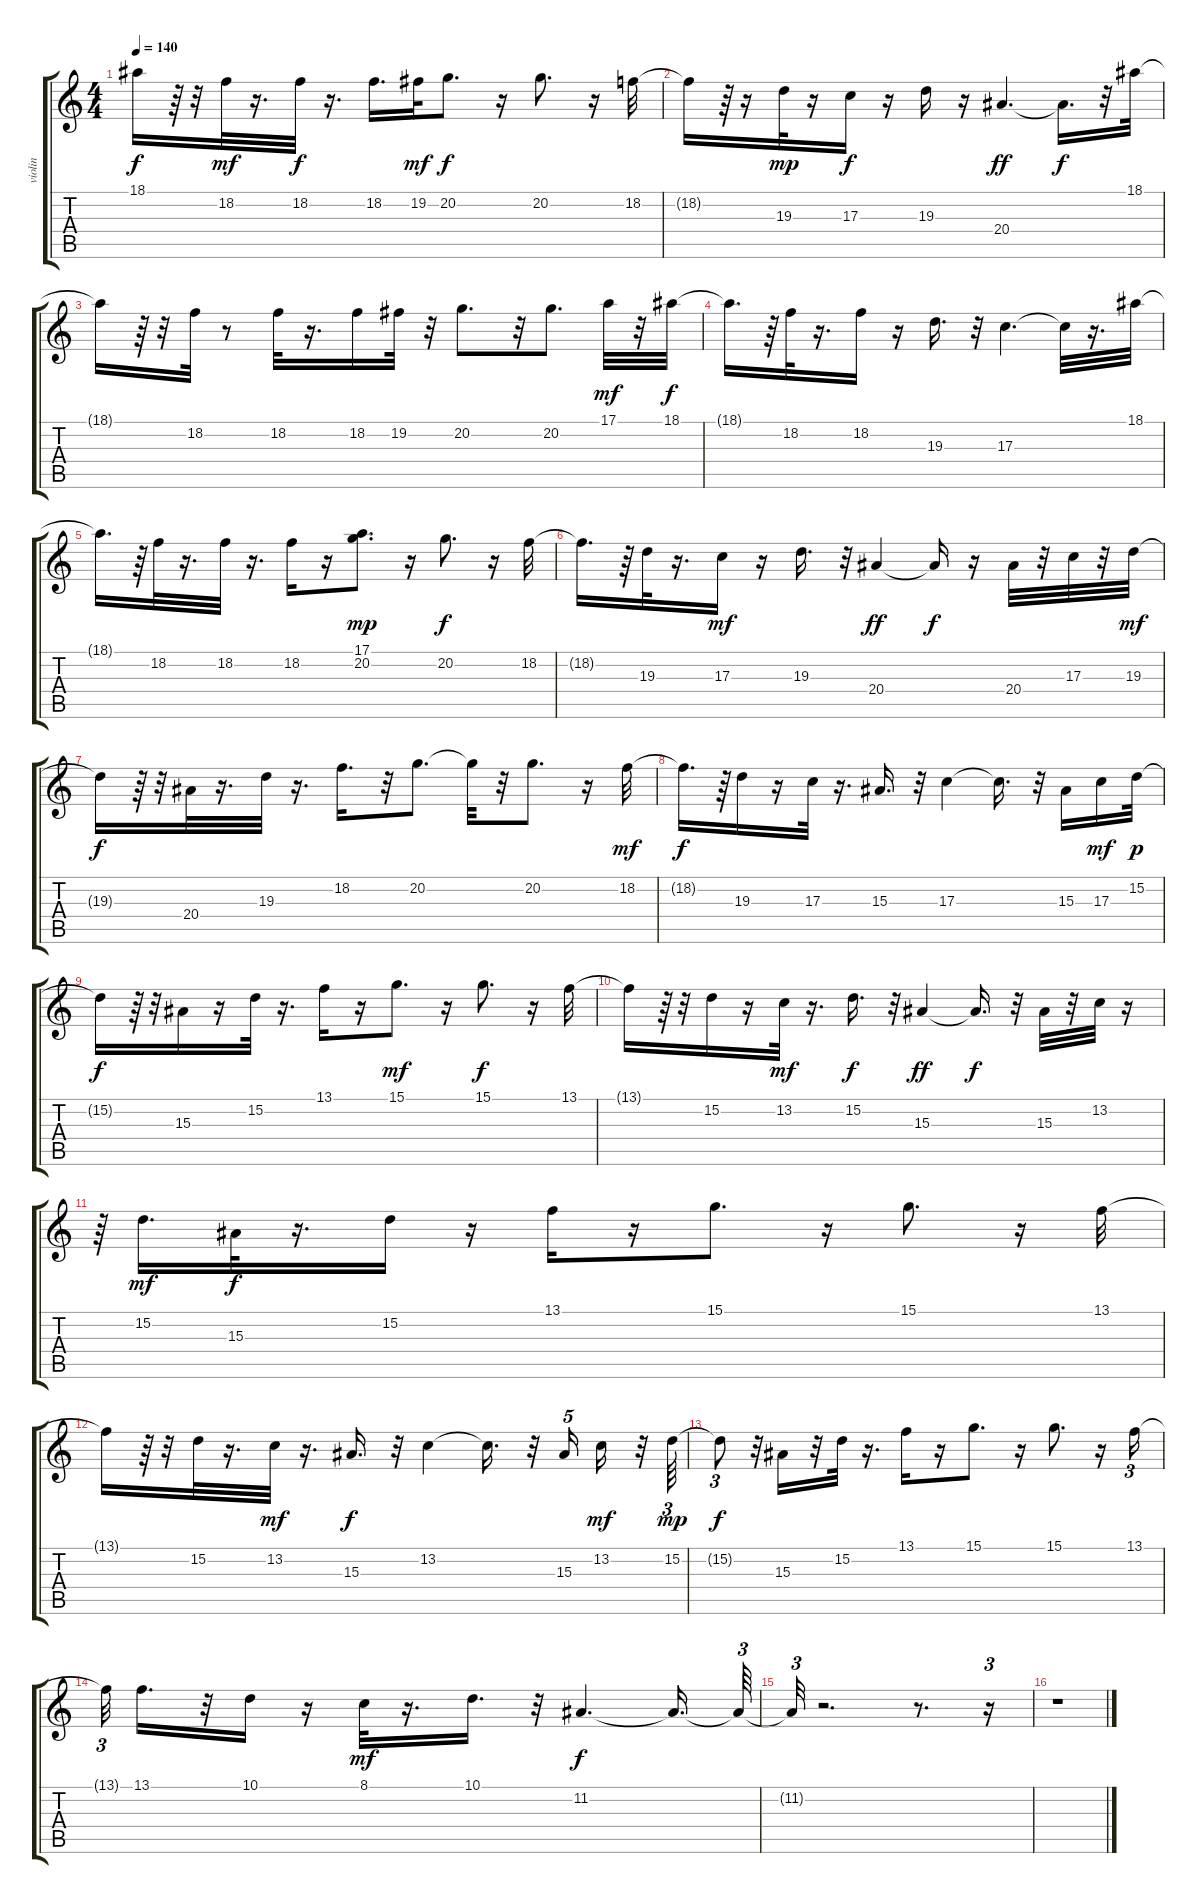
\track ("violin" "violin") {instrument violin}
\staff {score tabs}
\tuning (E4 B3 G3 D3 A2 E2) {hide}
\ts (4 4)
\tempo 140
\clef g2
\ks c
18.1{t}.16{dy f} r.64 r.32 18.2.32{dy mf} r.16{d} 18.2.32{dy f} r.16{d} 18.2.16{d} 19.2.32{dy mf} 20.2.8{d dy f} r.16 20.2.8{d} r.16 18.2.32 |
18.2{t}.16 r.64 r.16 19.3.32{dy mp} r.16 17.3.16{dy f} r.16 19.3.16 r.16 20.4.4{d dy ff} 20.4{t}.16{d dy f} r.32 18.1.32 |
18.1{t}.16 r.64 r.32 18.2.32 r.8 18.2.32 r.16{d} 18.2.16 19.2.32 r.32 20.2.8{d} r.32 20.2.8{d} 17.1.32{dy mf} r.32 18.1.32{dy f} |
18.1{t}.16{d} r.64 18.2.32 r.16{d} 18.2.16 r.16 19.3.16{d} r.32 17.3.4{d} 17.3{t}.32 r.16{d} 18.1.32 |
18.1{t}.16{d} r.64 18.2.32 r.16{d} 18.2.32 r.16{d} 18.2.16 r.16 (17.1 20.2).8{d dy mp} r.16 20.2.8{d dy f} r.16 18.2.32 |
18.2{t}.16{d} r.64 19.3.32 r.16{d} 17.3.16{dy mf} r.16 19.3.16{d} r.32 20.4.4{dy ff} 20.4{t}.16{dy f} r.16 20.4.32 r.32 17.3.32 r.32 19.3.32{dy mf} |
19.3{t}.16{dy f} r.64 r.32 20.4.32 r.16{d} 19.3.32 r.16{d} 18.2.16{d} r.32 20.2.8{d} 20.2{t}.32 r.32 20.2.8{d} r.16 18.2.32{dy mf} |
18.2{t}.16{d dy f} r.64 19.3.16 r.16 17.3.32 r.16{d} 15.3.16{d} r.32 17.3.4 17.3{t}.16{d} r.32 15.3.16 17.3.16{dy mf} 15.2.32{dy p} |
15.2{t}.16{dy f} r.64 r.32 15.3.16 r.16 15.2.32 r.16{d} 13.1.16 r.16 15.1.8{d dy mf} r.16 15.1.8{d dy f} r.16 13.1.32 |
13.1{t}.16 r.64 r.32 15.2.16 r.16 13.2.32{dy mf} r.16{d} 15.2.16{d dy f} r.32 15.3.4{dy ff} 15.3{t}.16{d dy f} r.32 15.3.32 r.32 13.2.32 r.16 |
r.64 15.2.16{d dy mf} 15.3.32{dy f} r.16{d} 15.2.16 r.16 13.1.16 r.16 15.1.8{d} r.16 15.1.8{d} r.16 13.1.32 |
13.1{t}.16 r.64 r.32 15.2.32 r.16{d} 13.2.32{dy mf} r.16{d} 15.3.16{d dy f} r.32 13.2.4 13.2{t}.16{d} r.32 15.3.16{tu (5 4)} 13.2.16{dy mf} r.32 15.2.64{tu (3 2) dy mp} |
15.2{t}.8{tu (3 2) dy f} r.32 15.3.16 r.32 15.2.32 r.16{d} 13.1.16 r.16 15.1.8{d} r.16 15.1.8{d} r.16 13.1.16{tu (3 2)} |
13.1{t}.32{tu (3 2)} 13.1.16{d} r.32 10.1.16 r.16 8.1.32{dy mf} r.16{d} 10.1.16{d} r.32 11.2.4{d dy f} 11.2{t}.16{d} 11.2{t}.64{tu (3 2)} |
11.2{t}.32{tu (3 2)} r.2{d} r.8{d} r.16{tu (3 2)} |
r.1
